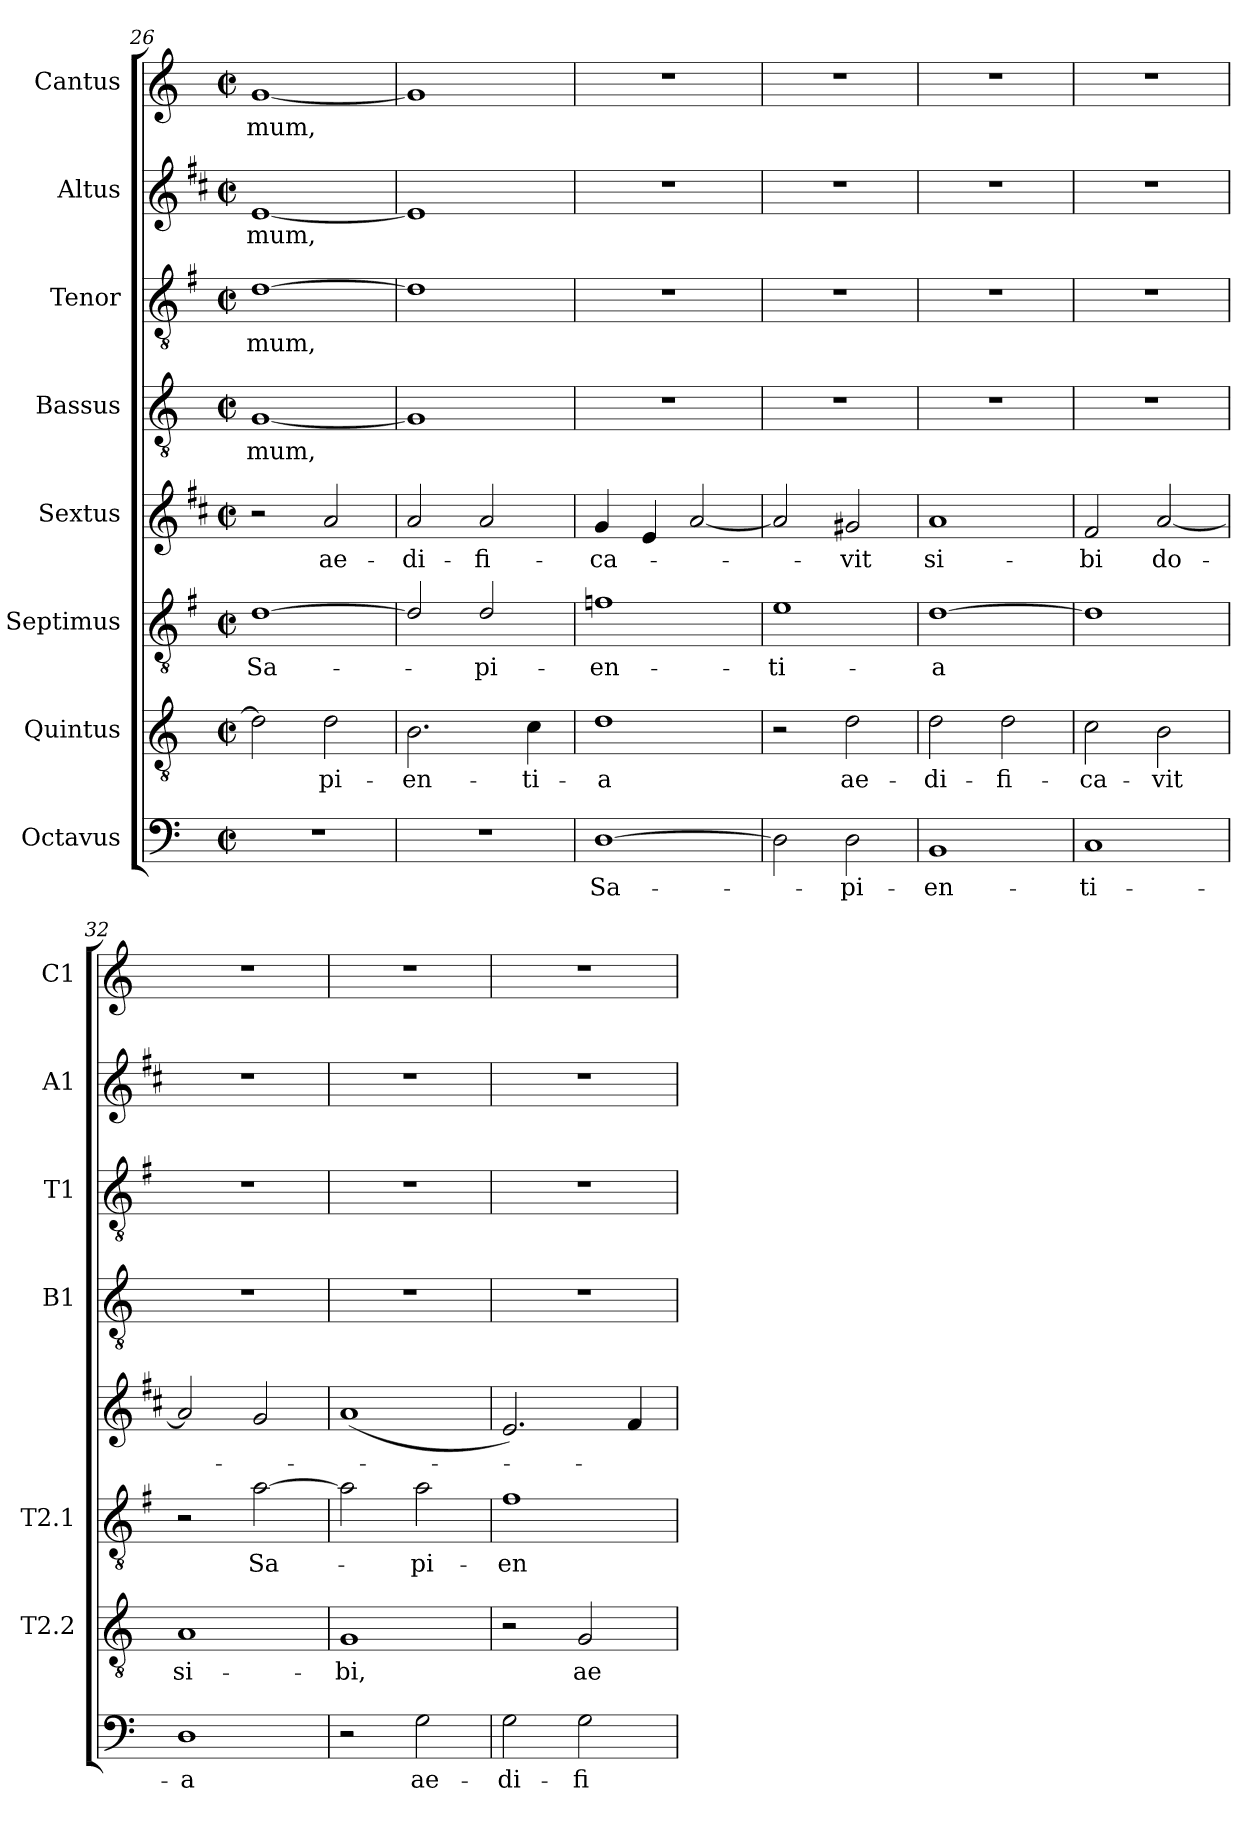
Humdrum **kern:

**kern	**text	**kern	**text	**kern	**text	**kern	**text	**kern	**text	**kern	**text	**kern	**text	**kern	**text
*part8	*part8	*part7	*part7	*part6	*part6	*part5	*part5	*part4	*part4	*part3	*part3	*part2	*part2	*part1	*part1
*staff8	*staff8	*staff7	*staff7	*staff6	*staff6	*staff5	*staff5	*staff4	*staff4	*staff3	*staff3	*staff2	*staff2	*staff1	*staff1
*I"Octavus	*	*I"Quintus	*	*I"Septimus	*	*I"Sextus	*	*I"Bassus	*	*I"Tenor	*	*I"Altus	*	*I"Cantus	*
*	*	*I'T2.2	*	*I'T2.1	*	*	*	*I'B1	*	*I'T1	*	*I'A1	*	*I'C1	*
*clefF4	*	*clefGv2	*	*clefGv2	*	*clefG2	*	*clefGv2	*	*clefGv2	*	*clefG2	*	*clefG2	*
*	*	*	*	*ITrd4c7	*	*ITrd1c2	*	*	*	*ITrd4c7	*	*ITrd1c2	*	*	*
*k[]	*	*k[]	*	*k[]	*	*k[]	*	*k[]	*	*k[]	*	*k[]	*	*k[]	*
*C:	*	*C:	*	*C:	*	*C:	*	*C:	*	*C:	*	*C:	*	*C:	*
*M2/2	*	*M2/2	*	*M2/2	*	*M2/2	*	*M2/2	*	*M2/2	*	*M2/2	*	*M2/2	*
*met(c|)	*	*met(c|)	*	*met(c|)	*	*met(c|)	*	*met(c|)	*	*met(c|)	*	*met(c|)	*	*met(c|)	*
=26	=26	=26	=26	=26	=26	=26	=26	=26	=26	=26	=26	=26	=26	=26	=26
!	!	!	!	!	!LO:LY:b	!	!	!	!LO:LY:b	!	!LO:LY:b	!	!LO:LY:b	!	!LO:LY:b
1r	.	2d\]	.	[1G	Sa-	2r	.	[1G	-mum,	[1G	-mum,	[1d	-mum,	[1g	-mum,
!	!	!	!LO:LY:b	!	!	!	!LO:LY:b	!	!	!	!	!	!	!	!
.	.	2d\	-pi-	.	.	2g/	ae-	.	.	.	.	.	.	.	.
=27	=27	=27	=27	=27	=27	=27	=27	=27	=27	=27	=27	=27	=27	=27	=27
!	!	!	!LO:LY:b	!	!	!	!LO:LY:b	!	!	!	!	!	!	!	!
1r	.	2.B\	-en-	2G/]	.	2g/	-di-	1G]	.	1G]	.	1d]	.	1g]	.
!	!	!	!	!	!LO:LY:b	!	!LO:LY:b	!	!	!	!	!	!	!	!
.	.	.	.	2G/	-pi-	2g/	-fi-	.	.	.	.	.	.	.	.
!	!	!	!LO:LY:b	!	!	!	!	!	!	!	!	!	!	!	!
.	.	4c\	-ti-	.	.	.	.	.	.	.	.	.	.	.	.
=28	=28	=28	=28	=28	=28	=28	=28	=28	=28	=28	=28	=28	=28	=28	=28
!	!LO:LY:b	!	!LO:LY:b	!	!LO:LY:b	!	!LO:LY:b	!	!	!	!	!	!	!	!
[1D	Sa-	1d	-a	1B-X	-en-	4f/	-ca-	1r	.	1r	.	1r	.	1r	.
.	.	.	.	.	.	4d/	.	.	.	.	.	.	.	.	.
.	.	.	.	.	.	[2g/	.	.	.	.	.	.	.	.	.
=29	=29	=29	=29	=29	=29	=29	=29	=29	=29	=29	=29	=29	=29	=29	=29
!	!	!	!	!	!LO:LY:b	!	!	!	!	!	!	!	!	!	!
2D\]	.	2r	.	1A	-ti-	2g/]	.	1r	.	1r	.	1r	.	1r	.
!	!LO:LY:b	!	!LO:LY:b	!	!	!	!LO:LY:b	!	!	!	!	!	!	!	!
2D\	-pi-	2d\	ae-	.	.	2f#X/	-vit	.	.	.	.	.	.	.	.
=30	=30	=30	=30	=30	=30	=30	=30	=30	=30	=30	=30	=30	=30	=30	=30
!	!LO:LY:b	!	!LO:LY:b	!	!LO:LY:b	!	!LO:LY:b	!	!	!	!	!	!	!	!
1BB	-en-	2d\	-di-	[1G	-a	1g	si-	1r	.	1r	.	1r	.	1r	.
!	!	!	!LO:LY:b	!	!	!	!	!	!	!	!	!	!	!	!
.	.	2d\	-fi-	.	.	.	.	.	.	.	.	.	.	.	.
!!LO:LB:g=z
=31	=31	=31	=31	=31	=31	=31	=31	=31	=31	=31	=31	=31	=31	=31	=31
!	!LO:LY:b	!	!LO:LY:b	!	!	!	!LO:LY:b	!	!	!	!	!	!	!	!
1C	-ti-	2c\	-ca-	1G]	.	2e/	-bi	1r	.	1r	.	1r	.	1r	.
!	!	!	!LO:LY:b	!	!	!	!LO:LY:b	!	!	!	!	!	!	!	!
.	.	2B\	-vit	.	.	[2g/	do-	.	.	.	.	.	.	.	.
=32	=32	=32	=32	=32	=32	=32	=32	=32	=32	=32	=32	=32	=32	=32	=32
!	!LO:LY:b	!	!LO:LY:b	!	!	!	!	!	!	!	!	!	!	!	!
1D	-a	1A	si-	2r	.	2g/]	.	1r	.	1r	.	1r	.	1r	.
!	!	!	!	!	!LO:LY:b	!	!	!	!	!	!	!	!	!	!
.	.	.	.	[2d\	Sa-	2f/	.	.	.	.	.	.	.	.	.
=33	=33	=33	=33	=33	=33	=33	=33	=33	=33	=33	=33	=33	=33	=33	=33
!	!	!	!LO:LY:b	!	!	!	!	!	!	!	!	!	!	!	!
2r	.	1G	-bi,	2d\]	.	(<1g	.	1r	.	1r	.	1r	.	1r	.
!	!LO:LY:b	!	!	!	!LO:LY:b	!	!	!	!	!	!	!	!	!	!
2G\	ae-	.	.	2d\	-pi-	.	.	.	.	.	.	.	.	.	.
=34	=34	=34	=34	=34	=34	=34	=34	=34	=34	=34	=34	=34	=34	=34	=34
!	!LO:LY:b	!	!	!	!LO:LY:b	!	!	!	!	!	!	!	!	!	!
2G\	-di-	2r	.	1B	-en-	2.d/)	.	1r	.	1r	.	1r	.	1r	.
!	!LO:LY:b	!	!LO:LY:b	!	!	!	!	!	!	!	!	!	!	!	!
2G\	-fi-	2G/	ae-	.	.	.	.	.	.	.	.	.	.	.	.
.	.	.	.	.	.	4e/	.	.	.	.	.	.	.	.	.
=	=	=	=	=	=	=	=	=	=	=	=	=	=	=	=
*-	*-	*-	*-	*-	*-	*-	*-	*-	*-	*-	*-	*-	*-	*-	*-
